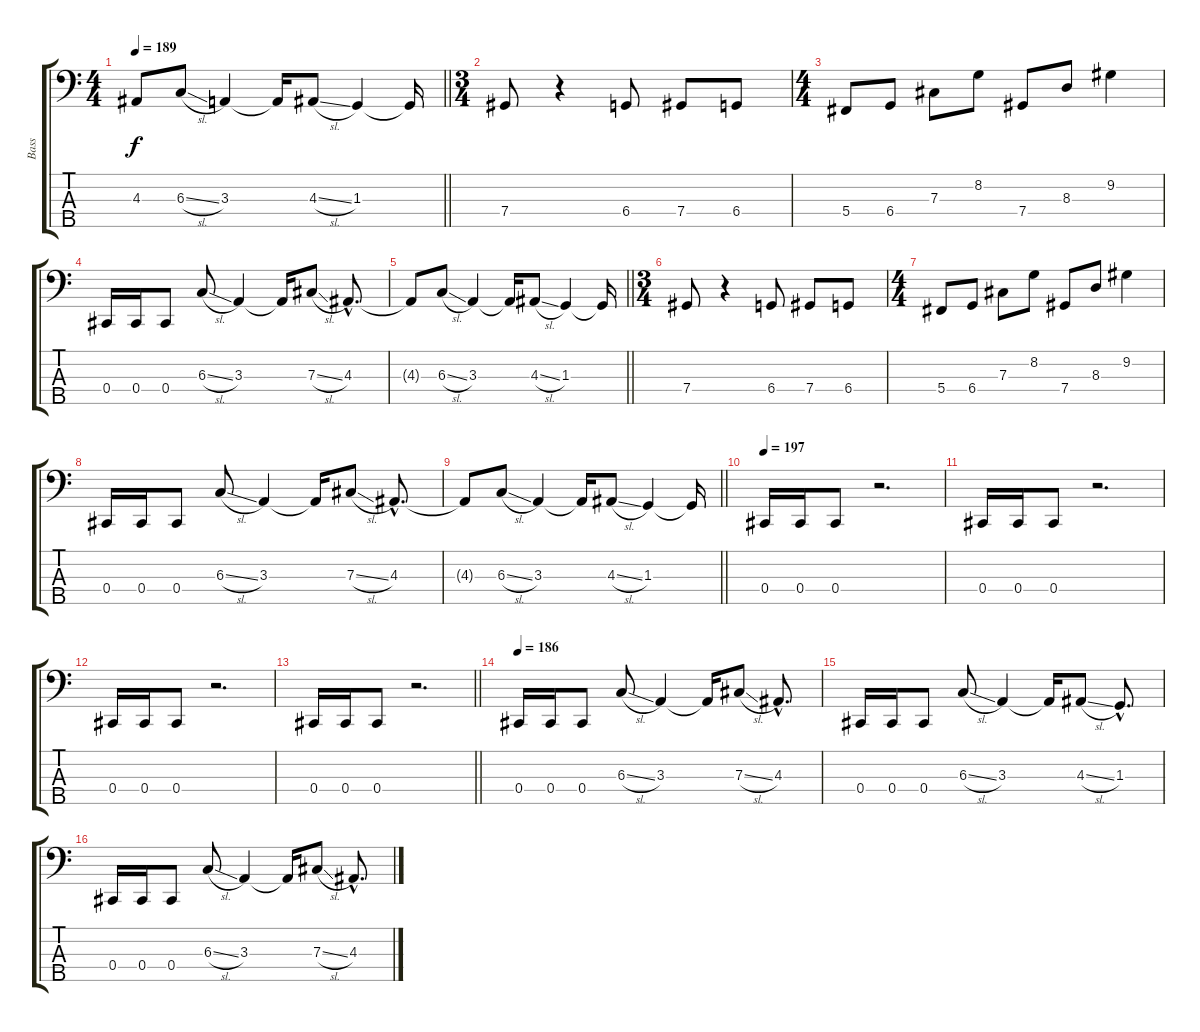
\track ("Bass" "Bass") {instrument electricbassfinger}
\staff {score tabs}
\tuning (E2 B1 Gb1 Db1 Ab0) {hide}
\ts (4 4)
\tempo 189
\clef f4
\barLineRight lightlight
\ks c
4.3{t}.8{dy f} 6.3{sl}.8 3.3.4 3.3{t}.16 4.3{sl}.8 1.3.4 1.3{t}.16 |
\ts (3 4)
7.4.8 r.4 6.4.8 7.4.8 6.4.8 |
\ts (4 4)
5.4.8 6.4.8 7.3.8 8.2.8 7.4.8 8.3.8 9.2.4 |
0.4.16 0.4.16 0.4.8 6.3{sl}.8 3.3.4 3.3{t}.16 7.3{sl}.8 4.3{hac}.8{d} |
\barLineRight lightlight
4.3{t}.8 6.3{sl}.8 3.3.4 3.3{t}.16 4.3{sl}.8 1.3.4 1.3{t}.16 |
\ts (3 4)
7.4.8 r.4 6.4.8 7.4.8 6.4.8 |
\ts (4 4)
5.4.8 6.4.8 7.3.8 8.2.8 7.4.8 8.3.8 9.2.4 |
0.4.16 0.4.16 0.4.8 6.3{sl}.8 3.3.4 3.3{t}.16 7.3{sl}.8 4.3{hac}.8{d} |
\barLineRight lightlight
4.3{t}.8 6.3{sl}.8 3.3.4 3.3{t}.16 4.3{sl}.8 1.3.4 1.3{t}.16 |
\tempo 197
0.4.16 0.4.16 0.4.8 r.2{d} |
0.4.16 0.4.16 0.4.8 r.2{d} |
0.4.16 0.4.16 0.4.8 r.2{d} |
\barLineRight lightlight
0.4.16 0.4.16 0.4.8 r.2{d} |
\tempo 186
0.4.16 0.4.16 0.4.8 6.3{sl}.8 3.3.4 3.3{t}.16 7.3{sl}.8 4.3{hac}.8{d} |
0.4.16 0.4.16 0.4.8 6.3{sl}.8 3.3.4 3.3{t}.16 4.3{sl}.8 1.3{hac}.8{d} |
0.4.16 0.4.16 0.4.8 6.3{sl}.8 3.3.4 3.3{t}.16 7.3{sl}.8 4.3{hac}.8{d}
